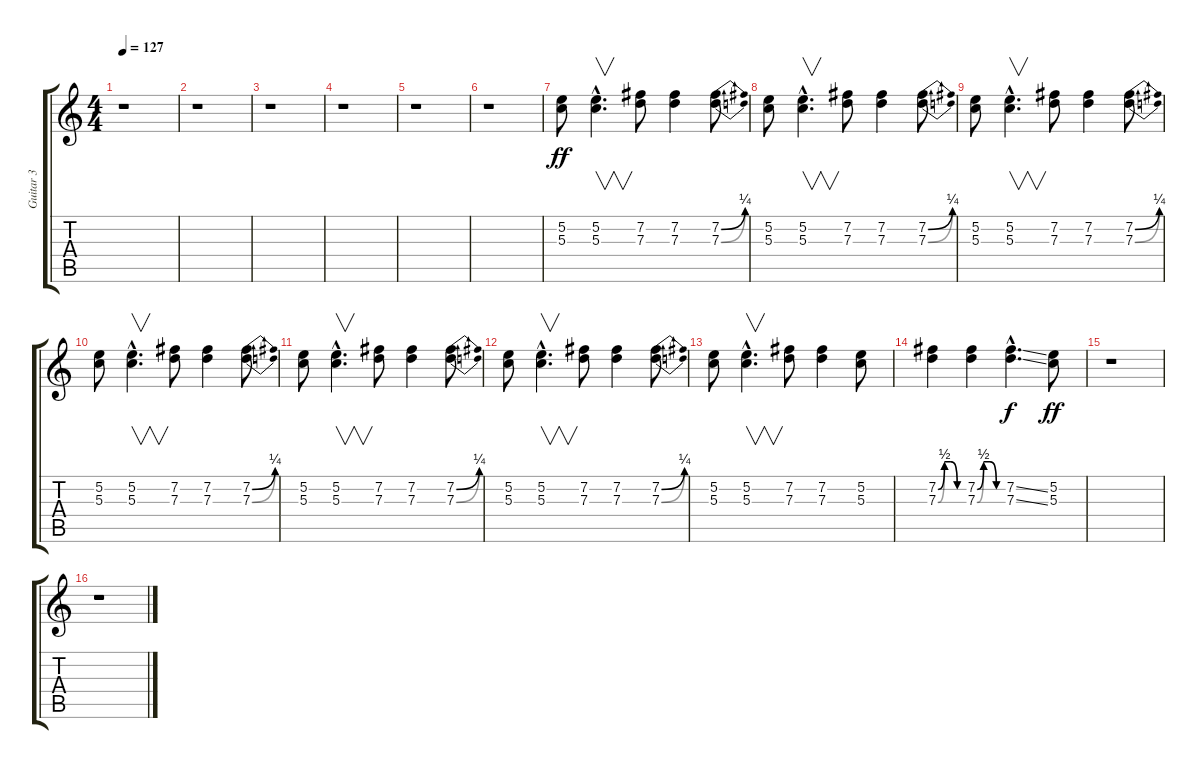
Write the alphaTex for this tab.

\track ("Guitar 3" "Guitar 3") {instrument overdrivenguitar}
\staff {score tabs}
\tuning (E4 B3 G3 D3 A2 E2) {hide}
\ts (4 4)
\tempo 127
\clef g2
\ks c
r.1{dy ff} |
r.1 |
r.1 |
r.1 |
r.1 |
r.1 |
(5.2 5.3).8 (5.2{hac} 5.3{hac}).4{v d} (7.2 7.3).8 (7.2 7.3).4 (7.2{be (bend 0 0 60 1)} 7.3{be (bend 0 0 60 1)}).8 |
(5.2 5.3).8 (5.2{hac} 5.3{hac}).4{v d} (7.2 7.3).8 (7.2 7.3).4 (7.2{be (bend 0 0 60 1)} 7.3{be (bend 0 0 60 1)}).8 |
(5.2 5.3).8 (5.2{hac} 5.3{hac}).4{v d} (7.2 7.3).8 (7.2 7.3).4 (7.2{be (bend 0 0 60 1)} 7.3{be (bend 0 0 60 1)}).8 |
(5.2 5.3).8 (5.2{hac} 5.3{hac}).4{v d} (7.2 7.3).8 (7.2 7.3).4 (7.2{be (bend 0 0 60 1)} 7.3{be (bend 0 0 60 1)}).8 |
(5.2 5.3).8 (5.2{hac} 5.3{hac}).4{v d} (7.2 7.3).8 (7.2 7.3).4 (7.2{be (bend 0 0 60 1)} 7.3{be (bend 0 0 60 1)}).8 |
(5.2 5.3).8 (5.2{hac} 5.3{hac}).4{v d} (7.2 7.3).8 (7.2 7.3).4 (7.2{be (bend 0 0 60 1)} 7.3{be (bend 0 0 60 1)}).8 |
(5.2 5.3).8 (5.2{hac} 5.3{hac}).4{v d} (7.2 7.3).8 (7.2 7.3).4 (5.2 5.3).8 |
(7.2{be (custom 0 0 15 2 30 2 45 0 60 0)} 7.3{be (custom 0 0 15 2 30 2 45 0 60 0)}).4 (7.2{be (custom 0 0 15 2 30 2 45 0 60 0)} 7.3{be (custom 0 0 15 2 30 2 45 0 60 0)}).4 (7.2{ss hac} 7.3{ss hac}).4{d dy f} (5.2 5.3).8{dy ff} |
r.1 |
r.1
